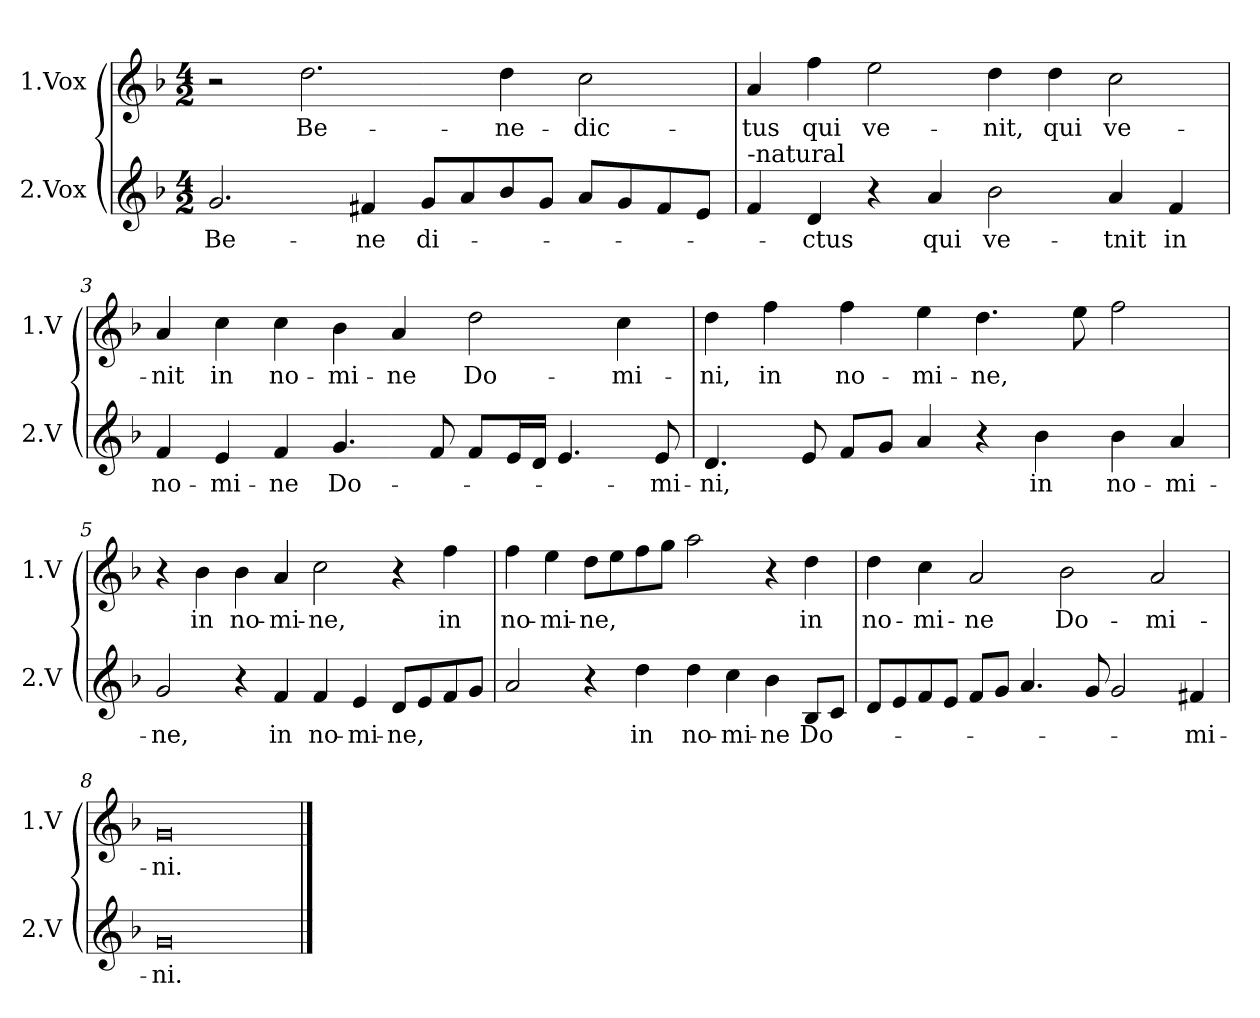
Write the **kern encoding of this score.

**kern	**text	**kern	**text
*part2	*part2	*part1	*part1
*staff2	*staff2	*staff1	*staff1
*I"2.Vox	*	*I"1.Vox	*
*I'2.V	*	*I'1.V	*
*clefG2	*	*clefG2	*
*k[b-]	*	*k[b-]	*
*F:	*	*F:	*
*M4/2	*	*M4/2	*
=1	=1	=1	=1
!	!LO:LY:b	!	!
2.g/	Be-	2r	.
!	!	!	!LO:LY:b
.	.	2.dd\	Be-
!	!LO:LY:b	!	!
4f#X/	-ne	.	.
!	!LO:LY:b	!	!
8g/L	di-	.	.
8a/	.	.	.
!	!	!	!LO:LY:b
8b-/	.	4dd\	-ne-
8g/J	.	.	.
!	!	!	!LO:LY:b
8a/L	.	2cc\	-dic-
8g/	.	.	.
8f#/	.	.	.
8e/J	.	.	.
=2	=2	=2	=2
!LO:TX:a:t=-natural	!	!	!
!	!	!	!LO:LY:b
4f/	.	4a/	-tus
!	!LO:LY:b	!	!LO:LY:b
4d/	-ctus	4ff\	qui
!	!	!	!LO:LY:b
4r	.	2ee\	ve-
!	!LO:LY:b	!	!
4a/	qui	.	.
!	!LO:LY:b	!	!LO:LY:b
2b-\	ve-	4dd\	-nit,
!	!	!	!LO:LY:b
.	.	4dd\	qui
!	!LO:LY:b	!	!LO:LY:b
4a/	-tnit	2cc\	ve-
!	!LO:LY:b	!	!
4f/	in	.	.
!!LO:LB:g=z
=3	=3	=3	=3
!	!LO:LY:b	!	!LO:LY:b
4f/	no-	4a/	-nit
!	!LO:LY:b	!	!LO:LY:b
4e/	-mi-	4cc\	in
!	!LO:LY:b	!	!LO:LY:b
4f/	-ne	4cc\	no-
!	!LO:LY:b	!	!LO:LY:b
4.g/	Do-	4b-\	-mi-
!	!	!	!LO:LY:b
.	.	4a/	-ne
8f/	.	.	.
!	!	!	!LO:LY:b
8f/L	.	2dd\	Do-
16e/L	.	.	.
16d/JJ	.	.	.
4.e/	.	.	.
!	!	!	!LO:LY:b
.	.	4cc\	-mi-
!	!LO:LY:b	!	!
8e/	-mi-	.	.
=4	=4	=4	=4
!	!LO:LY:b	!	!LO:LY:b
4.d/	-ni,	4dd\	-ni,
!	!	!	!LO:LY:b
.	.	4ff\	in
8e/	.	.	.
!	!	!	!LO:LY:b
8f/L	.	4ff\	no-
8g/J	.	.	.
!	!	!	!LO:LY:b
4a/	.	4ee\	-mi-
!	!	!	!LO:LY:b
4r	.	4.dd\	-ne,
!	!LO:LY:b	!	!
4b-\	in	.	.
.	.	8ee\	.
!	!LO:LY:b	!	!
4b-\	no-	2ff\	.
!	!LO:LY:b	!	!
4a/	-mi-	.	.
=5	=5	=5	=5
!	!LO:LY:b	!	!
2g/	-ne,	4r	.
!	!	!	!LO:LY:b
.	.	4b-\	in
!	!	!	!LO:LY:b
4r	.	4b-\	no-
!	!LO:LY:b	!	!LO:LY:b
4f/	in	4a/	-mi-
!	!LO:LY:b	!	!LO:LY:b
4f/	no-	2cc\	-ne,
!	!LO:LY:b	!	!
4e/	-mi-	.	.
!	!LO:LY:b	!	!
8d/L	-ne,	4r	.
8e/	.	.	.
!	!	!	!LO:LY:b
8f/	.	4ff\	in
8g/J	.	.	.
!!LO:LB:g=z
=6	=6	=6	=6
!	!	!	!LO:LY:b
2a/	.	4ff\	no-
!	!	!	!LO:LY:b
.	.	4ee\	-mi-
!	!	!	!LO:LY:b
4r	.	8dd\L	-ne,
.	.	8ee\	.
!	!LO:LY:b	!	!
4dd\	in	8ff\	.
.	.	8gg\J	.
!	!LO:LY:b	!	!
4dd\	no-	2aa\	.
!	!LO:LY:b	!	!
4cc\	-mi-	.	.
!	!LO:LY:b	!	!
4b-\	-ne	4r	.
!	!LO:LY:b	!	!LO:LY:b
8B-/L	Do-	4dd\	in
8c/J	.	.	.
=7	=7	=7	=7
!	!	!	!LO:LY:b
8d/L	.	4dd\	no-
8e/	.	.	.
!	!	!	!LO:LY:b
8f/	.	4cc\	-mi-
8e/J	.	.	.
!	!	!	!LO:LY:b
8f/L	.	2a/	-ne
8g/J	.	.	.
4.a/	.	.	.
!	!	!	!LO:LY:b
.	.	2b-\	Do-
8g/	.	.	.
2g/	.	.	.
!	!	!	!LO:LY:b
.	.	2a/	-mi-
!	!LO:LY:b	!	!
4f#X/	-mi-	.	.
=8	=8	=8	=8
!	!LO:LY:b	!	!LO:LY:b
0g	-ni.	0g	-ni.
==	==	==	==
*-	*-	*-	*-
